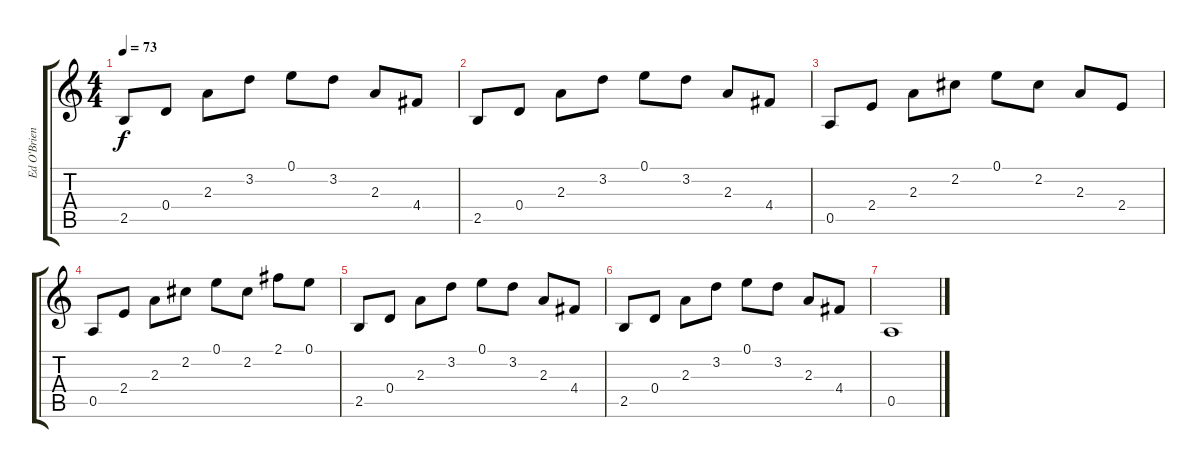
\track ("Ed O'Brien - Clean Guitar" "Ed O'Brien") {instrument electricguitarclean}
\staff {score tabs}
\tuning (E4 B3 G3 D3 A2 E2) {hide}
\ts (4 4)
\tempo 73
\clef g2
\ks c
2.5.8{dy f} 0.4.8 2.3.8 3.2.8 0.1.8 3.2.8 2.3.8 4.4.8 |
2.5.8 0.4.8 2.3.8 3.2.8 0.1.8 3.2.8 2.3.8 4.4.8 |
0.5.8 2.4.8 2.3.8 2.2.8 0.1.8 2.2.8 2.3.8 2.4.8 |
0.5.8 2.4.8 2.3.8 2.2.8 0.1.8 2.2.8 2.1.8 0.1.8 |
2.5.8 0.4.8 2.3.8 3.2.8 0.1.8 3.2.8 2.3.8 4.4.8 |
2.5.8 0.4.8 2.3.8 3.2.8 0.1.8 3.2.8 2.3.8 4.4.8 |
0.5.1
